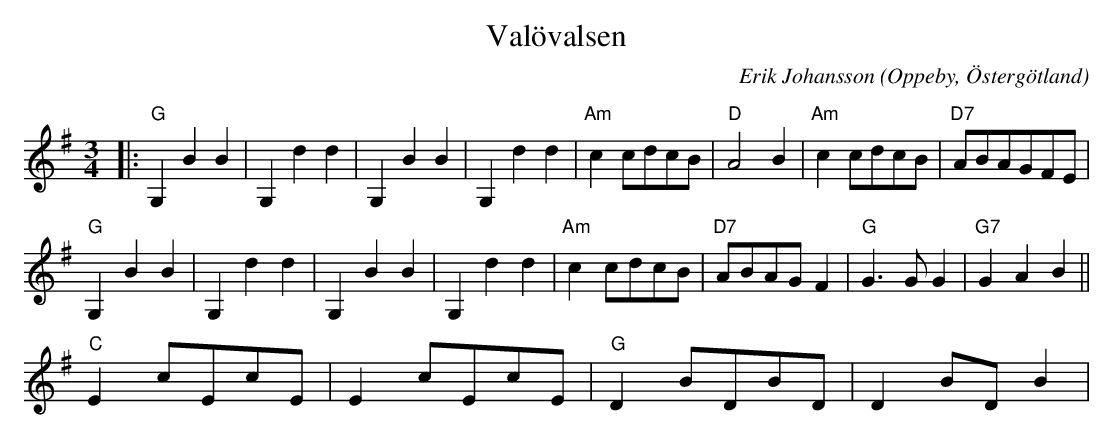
X:1
T:Valövalsen
C:Erik Johansson
O:Oppeby, Östergötland
Q:140
M:3/4
L:1/8
K:G
|:"G"G,2B2B2|G,2d2d2 |G,2B2B2|G,2d2d2 |"Am" c2 cdcB| "D" A4 B2 | "Am" c2 cdcB |"D7" ABAGFE |
"G"G,2B2B2|G,2d2d2 |G,2B2B2|G,2d2d2 |"Am" c2 cdcB| "D7" ABAGF2 | "G" G3 G G2 |"G7" G2A2B2 ||
"C" E2 cEcE |E2 cEcE| "G" D2 BDBD | D2 BD B2 |
